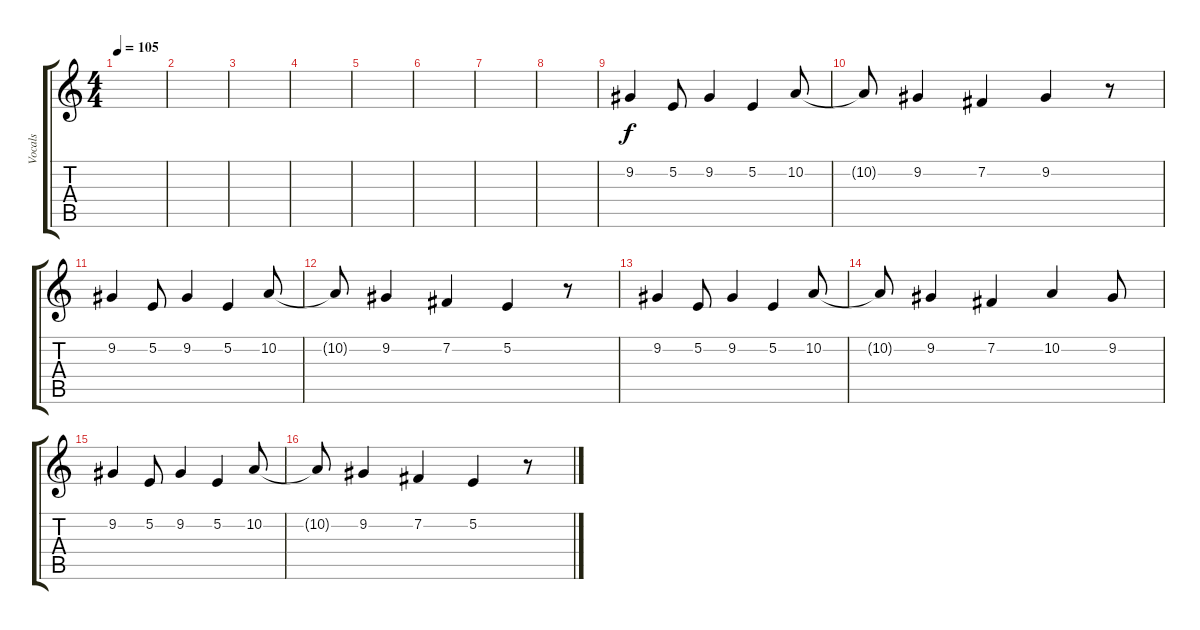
\track ("Vocals" "Vocals") {instrument oboe}
\staff {score tabs}
\tuning (E4 B3 G3 D3 A2 E2) {hide}
\ts (4 4)
\tempo 105
\clef g2
\ks c
|
|
|
|
|
|
|
|
9.2.4{volume 16} 5.2.8 9.2.4 5.2.4 10.2.8 |
10.2{t}.8 9.2.4 7.2.4 9.2.4 r.8 |
9.2.4{volume 16} 5.2.8 9.2.4 5.2.4 10.2.8 |
10.2{t}.8 9.2.4 7.2.4 5.2.4 r.8 |
9.2.4{volume 16} 5.2.8 9.2.4 5.2.4 10.2.8 |
10.2{t}.8 9.2.4 7.2.4 10.2.4 9.2.8 |
9.2.4{volume 16} 5.2.8 9.2.4 5.2.4 10.2.8 |
10.2{t}.8 9.2.4 7.2.4 5.2.4 r.8
